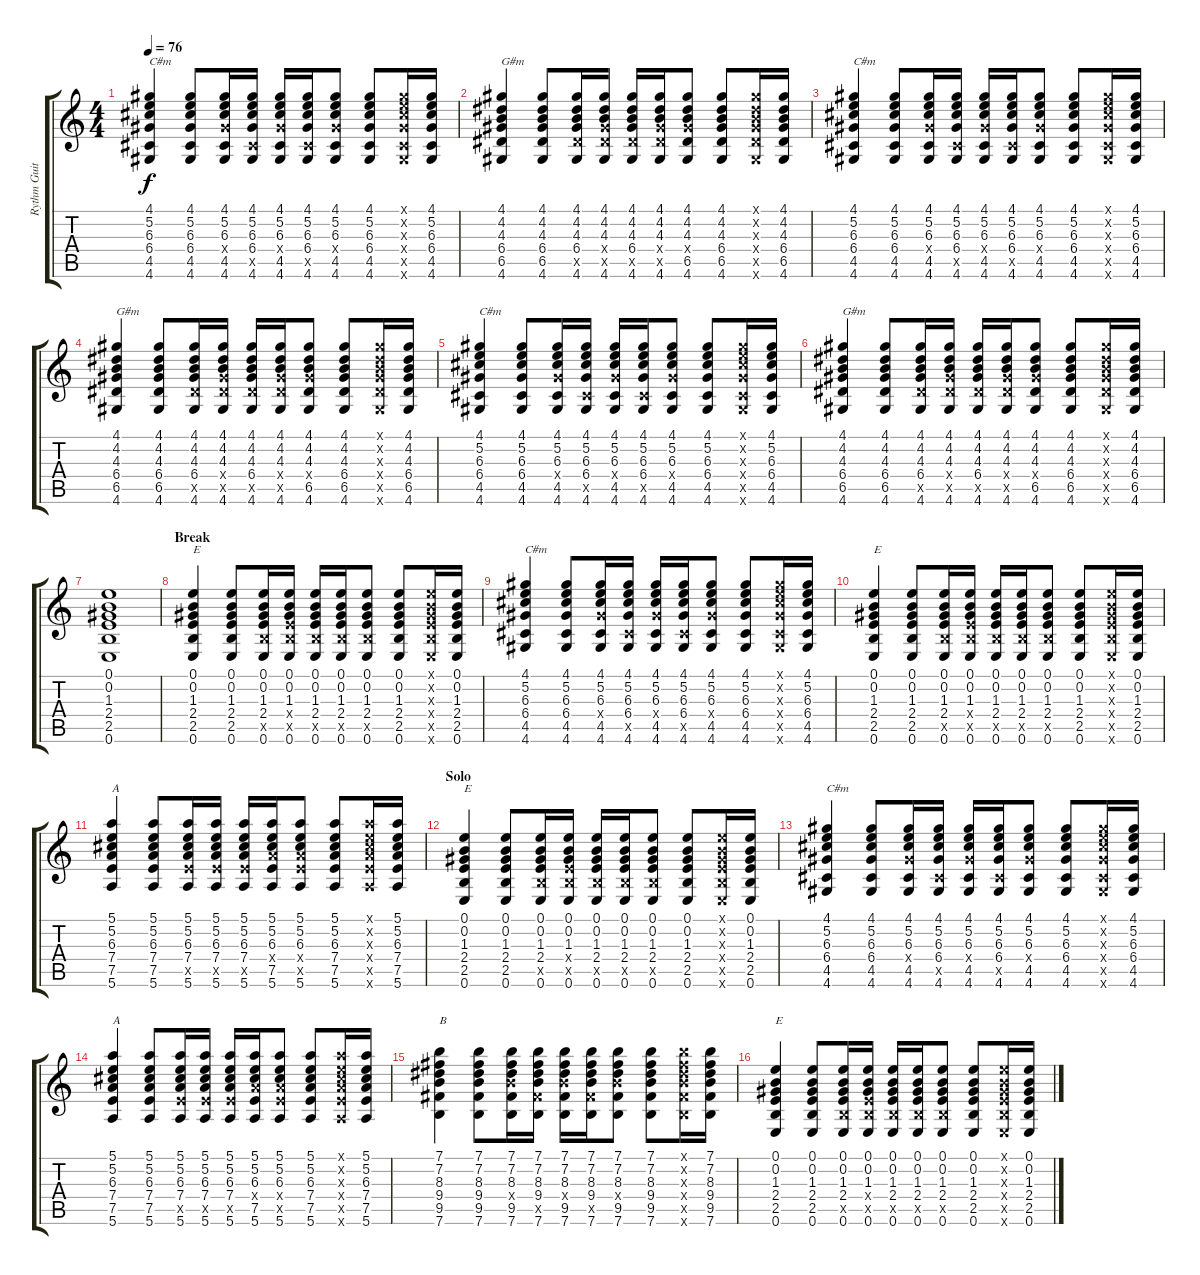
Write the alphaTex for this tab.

\track ("Rythm Guitar" "Rythm Guit") {instrument acousticguitarsteel}
\staff {score tabs}
\tuning (E4 B3 G3 D3 A2 E2) {hide}
\ts (4 4)
\tempo 76
\clef g2
\ks c
(4.1 5.2 6.3 6.4 4.5 4.6).4{txt "C#m" dy f} (4.1 5.2 6.3 6.4 4.5 4.6).8 (4.1 5.2 6.3 6.4{x} 4.5 4.6).16 (4.1 5.2 6.3 6.4 4.5{x} 4.6).16 (4.1 5.2 6.3 6.4{x} 4.5 4.6).16 (4.1 5.2 6.3 6.4 4.5{x} 4.6).16 (4.1 5.2 6.3 6.4{x} 4.5 4.6).8 (4.1 5.2 6.3 6.4 4.5 4.6).8 (4.1{x} 5.2{x} 6.3{x} 6.4{x} 4.5{x} 4.6{x}).16 (4.1 5.2 6.3 6.4 4.5 4.6).16 |
(4.1 4.2 4.3 6.4 6.5 4.6).4{txt "G#m"} (4.1 4.2 4.3 6.4 6.5 4.6).8 (4.1 4.2 4.3 6.4 6.5{x} 4.6).16 (4.1 4.2 4.3 6.4{x} 6.5{x} 4.6).16 (4.1 4.2 4.3 6.4 6.5{x} 4.6).16 (4.1 4.2 4.3 6.4{x} 6.5{x} 4.6).16 (4.1 4.2 4.3 6.4{x} 6.5 4.6).8 (4.1 4.2 4.3 6.4 6.5 4.6).8 (4.1{x} 4.2{x} 4.3{x} 6.4{x} 6.5{x} 4.6{x}).16 (4.1 4.2 4.3 6.4 6.5 4.6).16 |
(4.1 5.2 6.3 6.4 4.5 4.6).4{txt "C#m"} (4.1 5.2 6.3 6.4 4.5 4.6).8 (4.1 5.2 6.3 6.4{x} 4.5 4.6).16 (4.1 5.2 6.3 6.4 4.5{x} 4.6).16 (4.1 5.2 6.3 6.4{x} 4.5 4.6).16 (4.1 5.2 6.3 6.4 4.5{x} 4.6).16 (4.1 5.2 6.3 6.4{x} 4.5 4.6).8 (4.1 5.2 6.3 6.4 4.5 4.6).8 (4.1{x} 5.2{x} 6.3{x} 6.4{x} 4.5{x} 4.6{x}).16 (4.1 5.2 6.3 6.4 4.5 4.6).16 |
(4.1 4.2 4.3 6.4 6.5 4.6).4{txt "G#m"} (4.1 4.2 4.3 6.4 6.5 4.6).8 (4.1 4.2 4.3 6.4 6.5{x} 4.6).16 (4.1 4.2 4.3 6.4{x} 6.5{x} 4.6).16 (4.1 4.2 4.3 6.4 6.5{x} 4.6).16 (4.1 4.2 4.3 6.4{x} 6.5{x} 4.6).16 (4.1 4.2 4.3 6.4{x} 6.5 4.6).8 (4.1 4.2 4.3 6.4 6.5 4.6).8 (4.1{x} 4.2{x} 4.3{x} 6.4{x} 6.5{x} 4.6{x}).16 (4.1 4.2 4.3 6.4 6.5 4.6).16 |
(4.1 5.2 6.3 6.4 4.5 4.6).4{txt "C#m"} (4.1 5.2 6.3 6.4 4.5 4.6).8 (4.1 5.2 6.3 6.4{x} 4.5 4.6).16 (4.1 5.2 6.3 6.4 4.5{x} 4.6).16 (4.1 5.2 6.3 6.4{x} 4.5 4.6).16 (4.1 5.2 6.3 6.4 4.5{x} 4.6).16 (4.1 5.2 6.3 6.4{x} 4.5 4.6).8 (4.1 5.2 6.3 6.4 4.5 4.6).8 (4.1{x} 5.2{x} 6.3{x} 6.4{x} 4.5{x} 4.6{x}).16 (4.1 5.2 6.3 6.4 4.5 4.6).16 |
(4.1 4.2 4.3 6.4 6.5 4.6).4{txt "G#m"} (4.1 4.2 4.3 6.4 6.5 4.6).8 (4.1 4.2 4.3 6.4 6.5{x} 4.6).16 (4.1 4.2 4.3 6.4{x} 6.5{x} 4.6).16 (4.1 4.2 4.3 6.4 6.5{x} 4.6).16 (4.1 4.2 4.3 6.4{x} 6.5{x} 4.6).16 (4.1 4.2 4.3 6.4{x} 6.5 4.6).8 (4.1 4.2 4.3 6.4 6.5 4.6).8 (4.1{x} 4.2{x} 4.3{x} 6.4{x} 6.5{x} 4.6{x}).16 (4.1 4.2 4.3 6.4 6.5 4.6).16 |
(0.1 0.2 1.3 2.4 2.5 0.6).1 |
\section ("" "Break")
(0.1 0.2 1.3 2.4 2.5 0.6).4{txt "E"} (0.1 0.2 1.3 2.4 2.5 0.6).8 (0.1 0.2 1.3 2.4 2.5{x} 0.6).16 (0.1 0.2 1.3 2.4{x} 2.5{x} 0.6).16 (0.1 0.2 1.3 2.4 2.5{x} 0.6).16 (0.1 0.2 1.3 2.4 2.5{x} 0.6).16 (0.1 0.2 1.3 2.4 2.5{x} 0.6).8 (0.1 0.2 1.3 2.4 2.5 0.6).8 (0.1{x} 0.2{x} 1.3{x} 2.4{x} 2.5{x} 0.6{x}).16 (0.1 0.2 1.3 2.4 2.5 0.6).16 |
(4.1 5.2 6.3 6.4 4.5 4.6).4{txt "C#m"} (4.1 5.2 6.3 6.4 4.5 4.6).8 (4.1 5.2 6.3 6.4{x} 4.5 4.6).16 (4.1 5.2 6.3 6.4 4.5{x} 4.6).16 (4.1 5.2 6.3 6.4{x} 4.5 4.6).16 (4.1 5.2 6.3 6.4 4.5{x} 4.6).16 (4.1 5.2 6.3 6.4{x} 4.5 4.6).8 (4.1 5.2 6.3 6.4 4.5 4.6).8 (4.1{x} 5.2{x} 6.3{x} 6.4{x} 4.5{x} 4.6{x}).16 (4.1 5.2 6.3 6.4 4.5 4.6).16 |
(0.1 0.2 1.3 2.4 2.5 0.6).4{txt "E"} (0.1 0.2 1.3 2.4 2.5 0.6).8 (0.1 0.2 1.3 2.4 2.5{x} 0.6).16 (0.1 0.2 1.3 2.4{x} 2.5{x} 0.6).16 (0.1 0.2 1.3 2.4 2.5{x} 0.6).16 (0.1 0.2 1.3 2.4 2.5{x} 0.6).16 (0.1 0.2 1.3 2.4 2.5{x} 0.6).8 (0.1 0.2 1.3 2.4 2.5 0.6).8 (0.1{x} 0.2{x} 1.3{x} 2.4{x} 2.5{x} 0.6{x}).16 (0.1 0.2 1.3 2.4 2.5 0.6).16 |
(5.1 5.2 6.3 7.4 7.5 5.6).4{txt "A"} (5.1 5.2 6.3 7.4 7.5 5.6).8 (5.1 5.2 6.3 7.4 7.5{x} 5.6).16 (5.1 5.2 6.3 7.4 7.5{x} 5.6).16 (5.1 5.2 6.3 7.4 7.5{x} 5.6).16 (5.1 5.2 6.3 7.4{x} 7.5 5.6).16 (5.1 5.2 6.3 7.4{x} 7.5{x} 5.6).8 (5.1 5.2 6.3 7.4 7.5 5.6).8 (5.1{x} 5.2{x} 6.3{x} 7.4{x} 7.5{x} 5.6{x}).16 (5.1 5.2 6.3 7.4 7.5 5.6).16 |
\section ("" "Solo")
(0.1 0.2 1.3 2.4 2.5 0.6).4{txt "E"} (0.1 0.2 1.3 2.4 2.5 0.6).8 (0.1 0.2 1.3 2.4 2.5{x} 0.6).16 (0.1 0.2 1.3 2.4{x} 2.5{x} 0.6).16 (0.1 0.2 1.3 2.4 2.5{x} 0.6).16 (0.1 0.2 1.3 2.4 2.5{x} 0.6).16 (0.1 0.2 1.3 2.4 2.5{x} 0.6).8 (0.1 0.2 1.3 2.4 2.5 0.6).8 (0.1{x} 0.2{x} 1.3{x} 2.4{x} 2.5{x} 0.6{x}).16 (0.1 0.2 1.3 2.4 2.5 0.6).16 |
(4.1 5.2 6.3 6.4 4.5 4.6).4{txt "C#m"} (4.1 5.2 6.3 6.4 4.5 4.6).8 (4.1 5.2 6.3 6.4{x} 4.5 4.6).16 (4.1 5.2 6.3 6.4 4.5{x} 4.6).16 (4.1 5.2 6.3 6.4{x} 4.5 4.6).16 (4.1 5.2 6.3 6.4 4.5{x} 4.6).16 (4.1 5.2 6.3 6.4{x} 4.5 4.6).8 (4.1 5.2 6.3 6.4 4.5 4.6).8 (4.1{x} 5.2{x} 6.3{x} 6.4{x} 4.5{x} 4.6{x}).16 (4.1 5.2 6.3 6.4 4.5 4.6).16 |
(5.1 5.2 6.3 7.4 7.5 5.6).4{txt "A"} (5.1 5.2 6.3 7.4 7.5 5.6).8 (5.1 5.2 6.3 7.4 7.5{x} 5.6).16 (5.1 5.2 6.3 7.4 7.5{x} 5.6).16 (5.1 5.2 6.3 7.4 7.5{x} 5.6).16 (5.1 5.2 6.3 7.4{x} 7.5 5.6).16 (5.1 5.2 6.3 7.4{x} 7.5{x} 5.6).8 (5.1 5.2 6.3 7.4 7.5 5.6).8 (5.1{x} 5.2{x} 6.3{x} 7.4{x} 7.5{x} 5.6{x}).16 (5.1 5.2 6.3 7.4 7.5 5.6).16 |
(7.1 7.2 8.3 9.4 9.5 7.6).4{txt "B"} (7.1 7.2 8.3 9.4 9.5 7.6).8 (7.1 7.2 8.3 9.4{x} 9.5 7.6).16 (7.1 7.2 8.3 9.4 9.5{x} 7.6).16 (7.1 7.2 8.3 9.4{x} 9.5 7.6).16 (7.1 7.2 8.3 9.4 9.5{x} 7.6).16 (7.1 7.2 8.3 9.4{x} 9.5 7.6).8 (7.1 7.2 8.3 9.4 9.5 7.6).8 (7.1{x} 7.2{x} 8.3{x} 9.4{x} 9.5{x} 7.6{x}).16 (7.1 7.2 8.3 9.4 9.5 7.6).16 |
(0.1 0.2 1.3 2.4 2.5 0.6).4{txt "E"} (0.1 0.2 1.3 2.4 2.5 0.6).8 (0.1 0.2 1.3 2.4 2.5{x} 0.6).16 (0.1 0.2 1.3 2.4{x} 2.5{x} 0.6).16 (0.1 0.2 1.3 2.4 2.5{x} 0.6).16 (0.1 0.2 1.3 2.4 2.5{x} 0.6).16 (0.1 0.2 1.3 2.4 2.5{x} 0.6).8 (0.1 0.2 1.3 2.4 2.5 0.6).8 (0.1{x} 0.2{x} 1.3{x} 2.4{x} 2.5{x} 0.6{x}).16 (0.1 0.2 1.3 2.4 2.5 0.6).16
